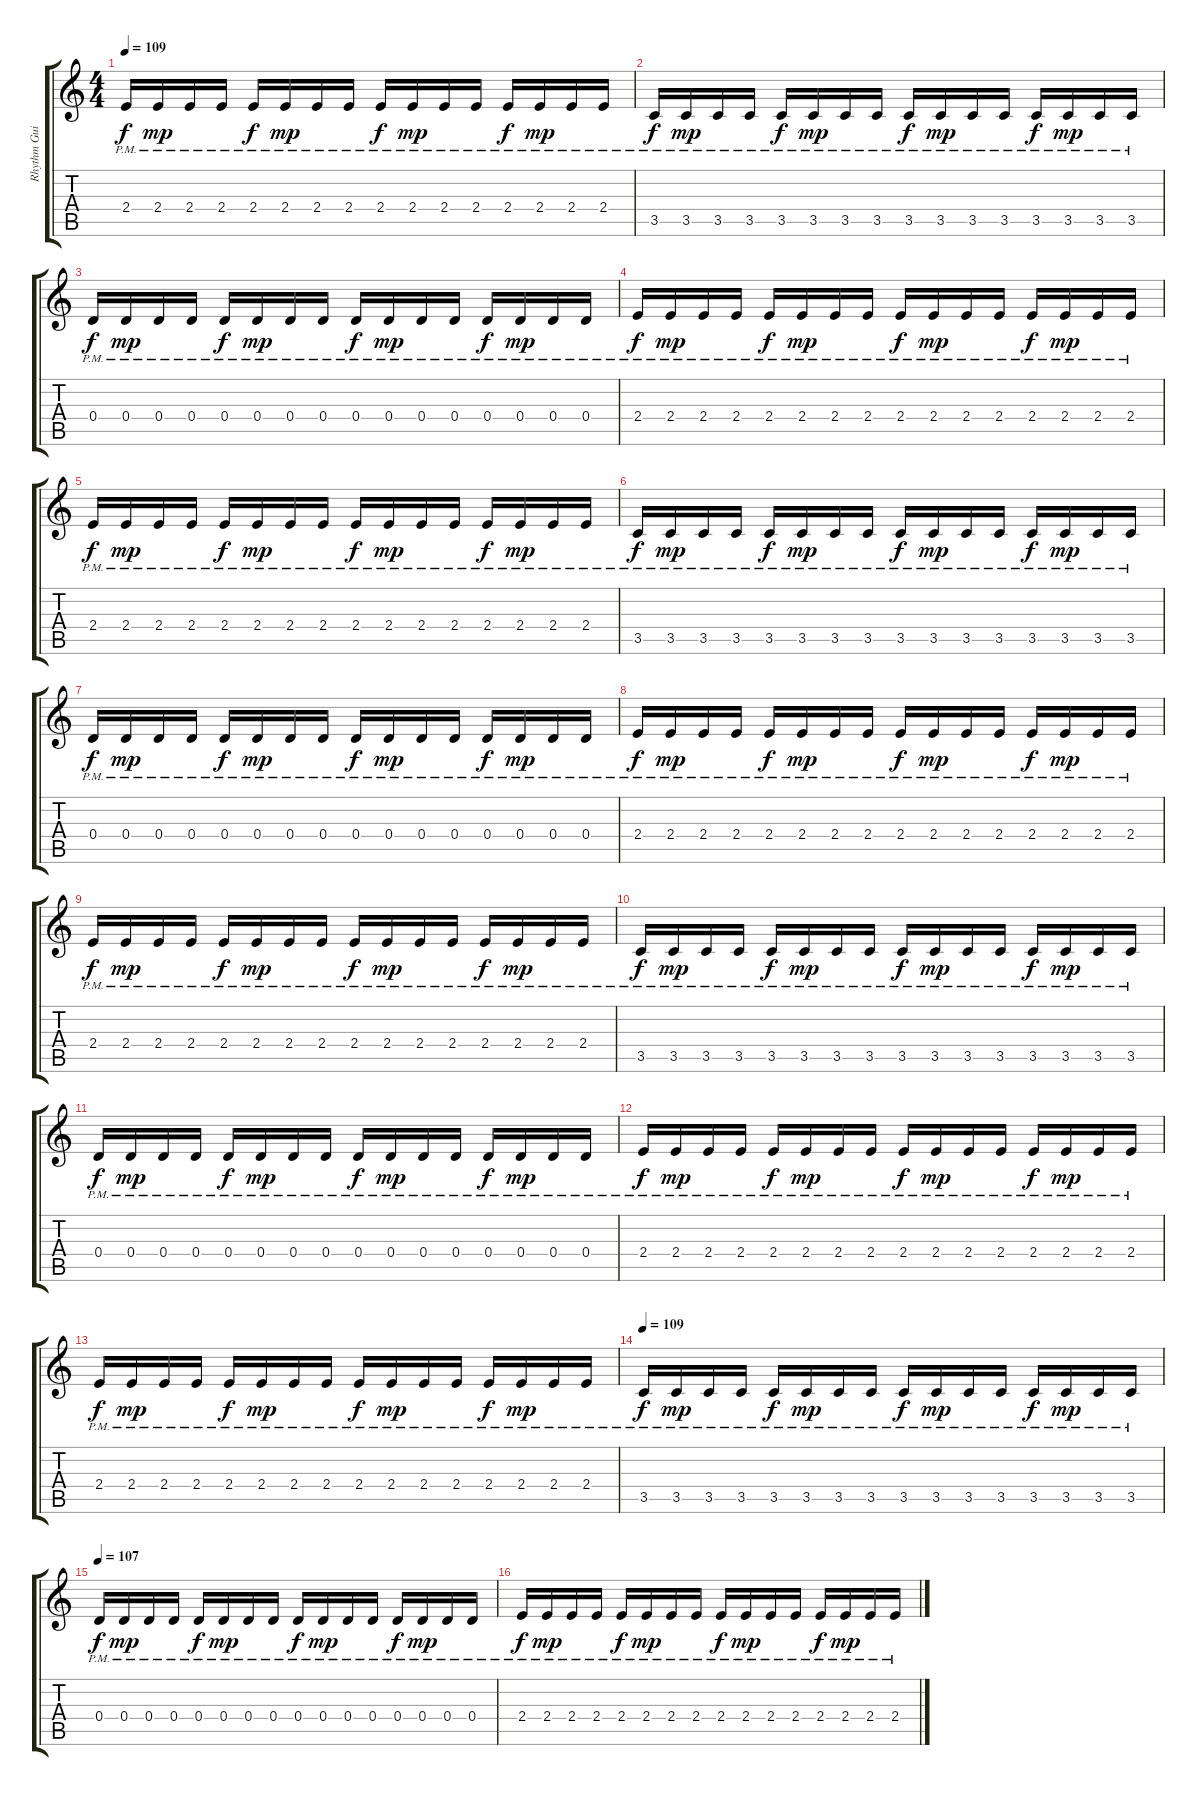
\track ("Rhythm Guitar" "Rhythm Gui") {instrument distortionguitar}
\staff {score tabs}
\tuning (E4 B3 G3 D3 A2 E2) {hide}
\ts (4 4)
\tempo 109
\clef g2
\ks c
2.4{pm}.16{dy f} 2.4{pm}.16{dy mp} 2.4{pm}.16 2.4{pm}.16 2.4{pm}.16{dy f} 2.4{pm}.16{dy mp} 2.4{pm}.16 2.4{pm}.16 2.4{pm}.16{dy f} 2.4{pm}.16{dy mp} 2.4{pm}.16 2.4{pm}.16 2.4{pm}.16{dy f} 2.4{pm}.16{dy mp} 2.4{pm}.16 2.4{pm}.16 |
3.5{pm}.16{dy f} 3.5{pm}.16{dy mp} 3.5{pm}.16 3.5{pm}.16 3.5{pm}.16{dy f} 3.5{pm}.16{dy mp} 3.5{pm}.16 3.5{pm}.16 3.5{pm}.16{dy f} 3.5{pm}.16{dy mp} 3.5{pm}.16 3.5{pm}.16 3.5{pm}.16{dy f} 3.5{pm}.16{dy mp} 3.5{pm}.16 3.5{pm}.16 |
0.4{pm}.16{dy f} 0.4{pm}.16{dy mp} 0.4{pm}.16 0.4{pm}.16 0.4{pm}.16{dy f} 0.4{pm}.16{dy mp} 0.4{pm}.16 0.4{pm}.16 0.4{pm}.16{dy f} 0.4{pm}.16{dy mp} 0.4{pm}.16 0.4{pm}.16 0.4{pm}.16{dy f} 0.4{pm}.16{dy mp} 0.4{pm}.16 0.4{pm}.16 |
2.4{pm}.16{dy f} 2.4{pm}.16{dy mp} 2.4{pm}.16 2.4{pm}.16 2.4{pm}.16{dy f} 2.4{pm}.16{dy mp} 2.4{pm}.16 2.4{pm}.16 2.4{pm}.16{dy f} 2.4{pm}.16{dy mp} 2.4{pm}.16 2.4{pm}.16 2.4{pm}.16{dy f} 2.4{pm}.16{dy mp} 2.4{pm}.16 2.4{pm}.16 |
2.4{pm}.16{dy f} 2.4{pm}.16{dy mp} 2.4{pm}.16 2.4{pm}.16 2.4{pm}.16{dy f} 2.4{pm}.16{dy mp} 2.4{pm}.16 2.4{pm}.16 2.4{pm}.16{dy f} 2.4{pm}.16{dy mp} 2.4{pm}.16 2.4{pm}.16 2.4{pm}.16{dy f} 2.4{pm}.16{dy mp} 2.4{pm}.16 2.4{pm}.16 |
3.5{pm}.16{dy f} 3.5{pm}.16{dy mp} 3.5{pm}.16 3.5{pm}.16 3.5{pm}.16{dy f} 3.5{pm}.16{dy mp} 3.5{pm}.16 3.5{pm}.16 3.5{pm}.16{dy f} 3.5{pm}.16{dy mp} 3.5{pm}.16 3.5{pm}.16 3.5{pm}.16{dy f} 3.5{pm}.16{dy mp} 3.5{pm}.16 3.5{pm}.16 |
0.4{pm}.16{dy f} 0.4{pm}.16{dy mp} 0.4{pm}.16 0.4{pm}.16 0.4{pm}.16{dy f} 0.4{pm}.16{dy mp} 0.4{pm}.16 0.4{pm}.16 0.4{pm}.16{dy f} 0.4{pm}.16{dy mp} 0.4{pm}.16 0.4{pm}.16 0.4{pm}.16{dy f} 0.4{pm}.16{dy mp} 0.4{pm}.16 0.4{pm}.16 |
2.4{pm}.16{dy f} 2.4{pm}.16{dy mp} 2.4{pm}.16 2.4{pm}.16 2.4{pm}.16{dy f} 2.4{pm}.16{dy mp} 2.4{pm}.16 2.4{pm}.16 2.4{pm}.16{dy f} 2.4{pm}.16{dy mp} 2.4{pm}.16 2.4{pm}.16 2.4{pm}.16{dy f} 2.4{pm}.16{dy mp} 2.4{pm}.16 2.4{pm}.16 |
2.4{pm}.16{dy f} 2.4{pm}.16{dy mp} 2.4{pm}.16 2.4{pm}.16 2.4{pm}.16{dy f} 2.4{pm}.16{dy mp} 2.4{pm}.16 2.4{pm}.16 2.4{pm}.16{dy f} 2.4{pm}.16{dy mp} 2.4{pm}.16 2.4{pm}.16 2.4{pm}.16{dy f} 2.4{pm}.16{dy mp} 2.4{pm}.16 2.4{pm}.16 |
3.5{pm}.16{dy f} 3.5{pm}.16{dy mp} 3.5{pm}.16 3.5{pm}.16 3.5{pm}.16{dy f} 3.5{pm}.16{dy mp} 3.5{pm}.16 3.5{pm}.16 3.5{pm}.16{dy f} 3.5{pm}.16{dy mp} 3.5{pm}.16 3.5{pm}.16 3.5{pm}.16{dy f} 3.5{pm}.16{dy mp} 3.5{pm}.16 3.5{pm}.16 |
0.4{pm}.16{dy f} 0.4{pm}.16{dy mp} 0.4{pm}.16 0.4{pm}.16 0.4{pm}.16{dy f} 0.4{pm}.16{dy mp} 0.4{pm}.16 0.4{pm}.16 0.4{pm}.16{dy f} 0.4{pm}.16{dy mp} 0.4{pm}.16 0.4{pm}.16 0.4{pm}.16{dy f} 0.4{pm}.16{dy mp} 0.4{pm}.16 0.4{pm}.16 |
2.4{pm}.16{dy f} 2.4{pm}.16{dy mp} 2.4{pm}.16 2.4{pm}.16 2.4{pm}.16{dy f} 2.4{pm}.16{dy mp} 2.4{pm}.16 2.4{pm}.16 2.4{pm}.16{dy f} 2.4{pm}.16{dy mp} 2.4{pm}.16 2.4{pm}.16 2.4{pm}.16{dy f} 2.4{pm}.16{dy mp} 2.4{pm}.16 2.4{pm}.16 |
2.4{pm}.16{dy f} 2.4{pm}.16{dy mp} 2.4{pm}.16 2.4{pm}.16 2.4{pm}.16{dy f} 2.4{pm}.16{dy mp} 2.4{pm}.16 2.4{pm}.16 2.4{pm}.16{dy f} 2.4{pm}.16{dy mp} 2.4{pm}.16 2.4{pm}.16 2.4{pm}.16{dy f} 2.4{pm}.16{dy mp} 2.4{pm}.16 2.4{pm}.16 |
\tempo 109
3.5{pm}.16{dy f} 3.5{pm}.16{dy mp} 3.5{pm}.16 3.5{pm}.16 3.5{pm}.16{dy f} 3.5{pm}.16{dy mp} 3.5{pm}.16 3.5{pm}.16 3.5{pm}.16{dy f} 3.5{pm}.16{dy mp} 3.5{pm}.16 3.5{pm}.16 3.5{pm}.16{dy f} 3.5{pm}.16{dy mp} 3.5{pm}.16 3.5{pm}.16 |
\tempo 107
0.4{pm}.16{dy f} 0.4{pm}.16{dy mp} 0.4{pm}.16 0.4{pm}.16 0.4{pm}.16{dy f} 0.4{pm}.16{dy mp} 0.4{pm}.16 0.4{pm}.16 0.4{pm}.16{dy f} 0.4{pm}.16{dy mp} 0.4{pm}.16 0.4{pm}.16 0.4{pm}.16{dy f} 0.4{pm}.16{dy mp} 0.4{pm}.16 0.4{pm}.16 |
2.4{pm}.16{dy f} 2.4{pm}.16{dy mp} 2.4{pm}.16 2.4{pm}.16 2.4{pm}.16{dy f} 2.4{pm}.16{dy mp} 2.4{pm}.16 2.4{pm}.16 2.4{pm}.16{dy f} 2.4{pm}.16{dy mp} 2.4{pm}.16 2.4{pm}.16 2.4{pm}.16{dy f} 2.4{pm}.16{dy mp} 2.4{pm}.16 2.4{pm}.16
